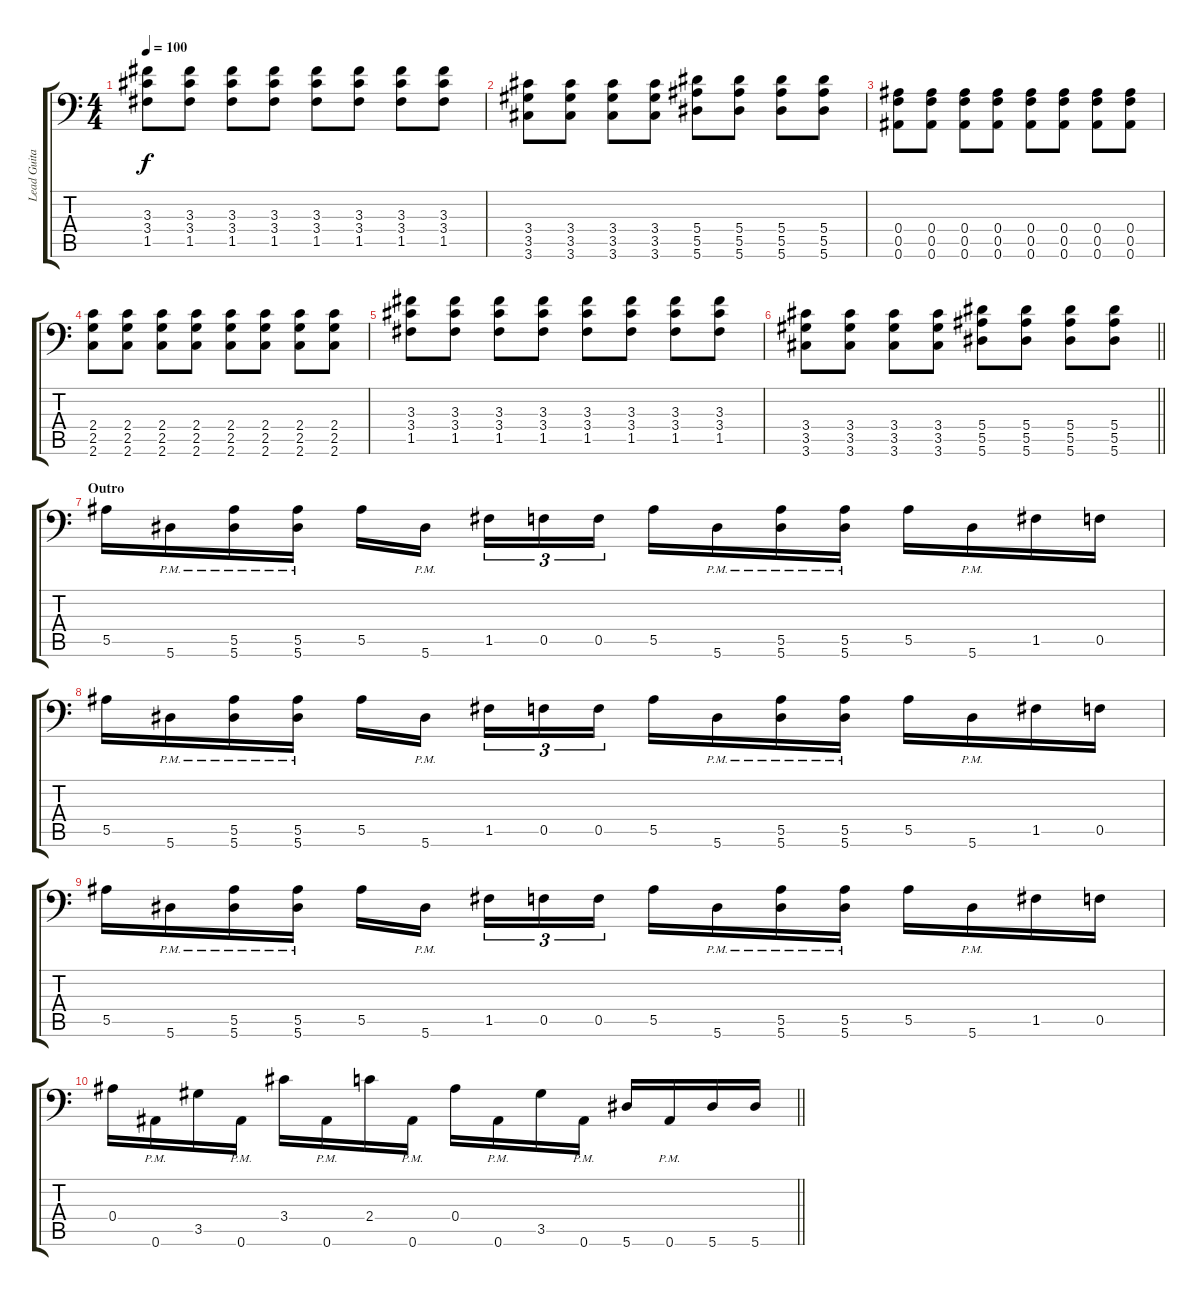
\track ("Lead Guitar" "Lead Guita") {instrument distortionguitar}
\staff {score tabs}
\tuning (C4 G3 Eb3 Bb2 F2 Bb1) {hide}
\ts (4 4)
\tempo 100
\clef f4
\ks c
(3.3 3.4 1.5).8{dy f} (3.3 3.4 1.5).8 (3.3 3.4 1.5).8 (3.3 3.4 1.5).8 (3.3 3.4 1.5).8 (3.3 3.4 1.5).8 (3.3 3.4 1.5).8 (3.3 3.4 1.5).8 |
(3.4 3.5 3.6).8 (3.4 3.5 3.6).8 (3.4 3.5 3.6).8 (3.4 3.5 3.6).8 (5.4 5.5 5.6).8 (5.4 5.5 5.6).8 (5.4 5.5 5.6).8 (5.4 5.5 5.6).8 |
(0.4 0.5 0.6).8 (0.4 0.5 0.6).8 (0.4 0.5 0.6).8 (0.4 0.5 0.6).8 (0.4 0.5 0.6).8 (0.4 0.5 0.6).8 (0.4 0.5 0.6).8 (0.4 0.5 0.6).8 |
(2.4 2.5 2.6).8 (2.4 2.5 2.6).8 (2.4 2.5 2.6).8 (2.4 2.5 2.6).8 (2.4 2.5 2.6).8 (2.4 2.5 2.6).8 (2.4 2.5 2.6).8 (2.4 2.5 2.6).8 |
(3.3 3.4 1.5).8 (3.3 3.4 1.5).8 (3.3 3.4 1.5).8 (3.3 3.4 1.5).8 (3.3 3.4 1.5).8 (3.3 3.4 1.5).8 (3.3 3.4 1.5).8 (3.3 3.4 1.5).8 |
\barLineRight lightlight
(3.4 3.5 3.6).8 (3.4 3.5 3.6).8 (3.4 3.5 3.6).8 (3.4 3.5 3.6).8 (5.4 5.5 5.6).8 (5.4 5.5 5.6).8 (5.4 5.5 5.6).8 (5.4 5.5 5.6).8 |
\section ("" "Outro")
5.5.16{volume 16 balance 0 instrument distortionguitar} 5.6{pm}.16 (5.5{pm} 5.6{pm}).16 (5.5{pm} 5.6{pm}).16 5.5.16 5.6{pm}.16{beam splitsecondary} 1.5.16{tu (3 2)} 0.5.16{tu (3 2)} 0.5.16{tu (3 2)} 5.5.16 5.6{pm}.16 (5.5{pm} 5.6{pm}).16 (5.5{pm} 5.6{pm}).16 5.5.16 5.6{pm}.16 1.5.16 0.5.16 |
5.5.16 5.6{pm}.16 (5.5{pm} 5.6{pm}).16 (5.5{pm} 5.6{pm}).16 5.5.16 5.6{pm}.16{beam splitsecondary} 1.5.16{tu (3 2)} 0.5.16{tu (3 2)} 0.5.16{tu (3 2)} 5.5.16 5.6{pm}.16 (5.5{pm} 5.6{pm}).16 (5.5{pm} 5.6{pm}).16 5.5.16 5.6{pm}.16 1.5.16 0.5.16 |
5.5.16 5.6{pm}.16 (5.5{pm} 5.6{pm}).16 (5.5{pm} 5.6{pm}).16 5.5.16 5.6{pm}.16{beam splitsecondary} 1.5.16{tu (3 2)} 0.5.16{tu (3 2)} 0.5.16{tu (3 2)} 5.5.16 5.6{pm}.16 (5.5{pm} 5.6{pm}).16 (5.5{pm} 5.6{pm}).16 5.5.16 5.6{pm}.16 1.5.16 0.5.16 |
\barLineRight lightlight
0.4.16 0.6{pm}.16 3.5.16 0.6{pm}.16 3.4.16 0.6{pm}.16 2.4.16 0.6{pm}.16 0.4.16 0.6{pm}.16 3.5.16 0.6{pm}.16 5.6.16 0.6{pm}.16 5.6.16 5.6.16
